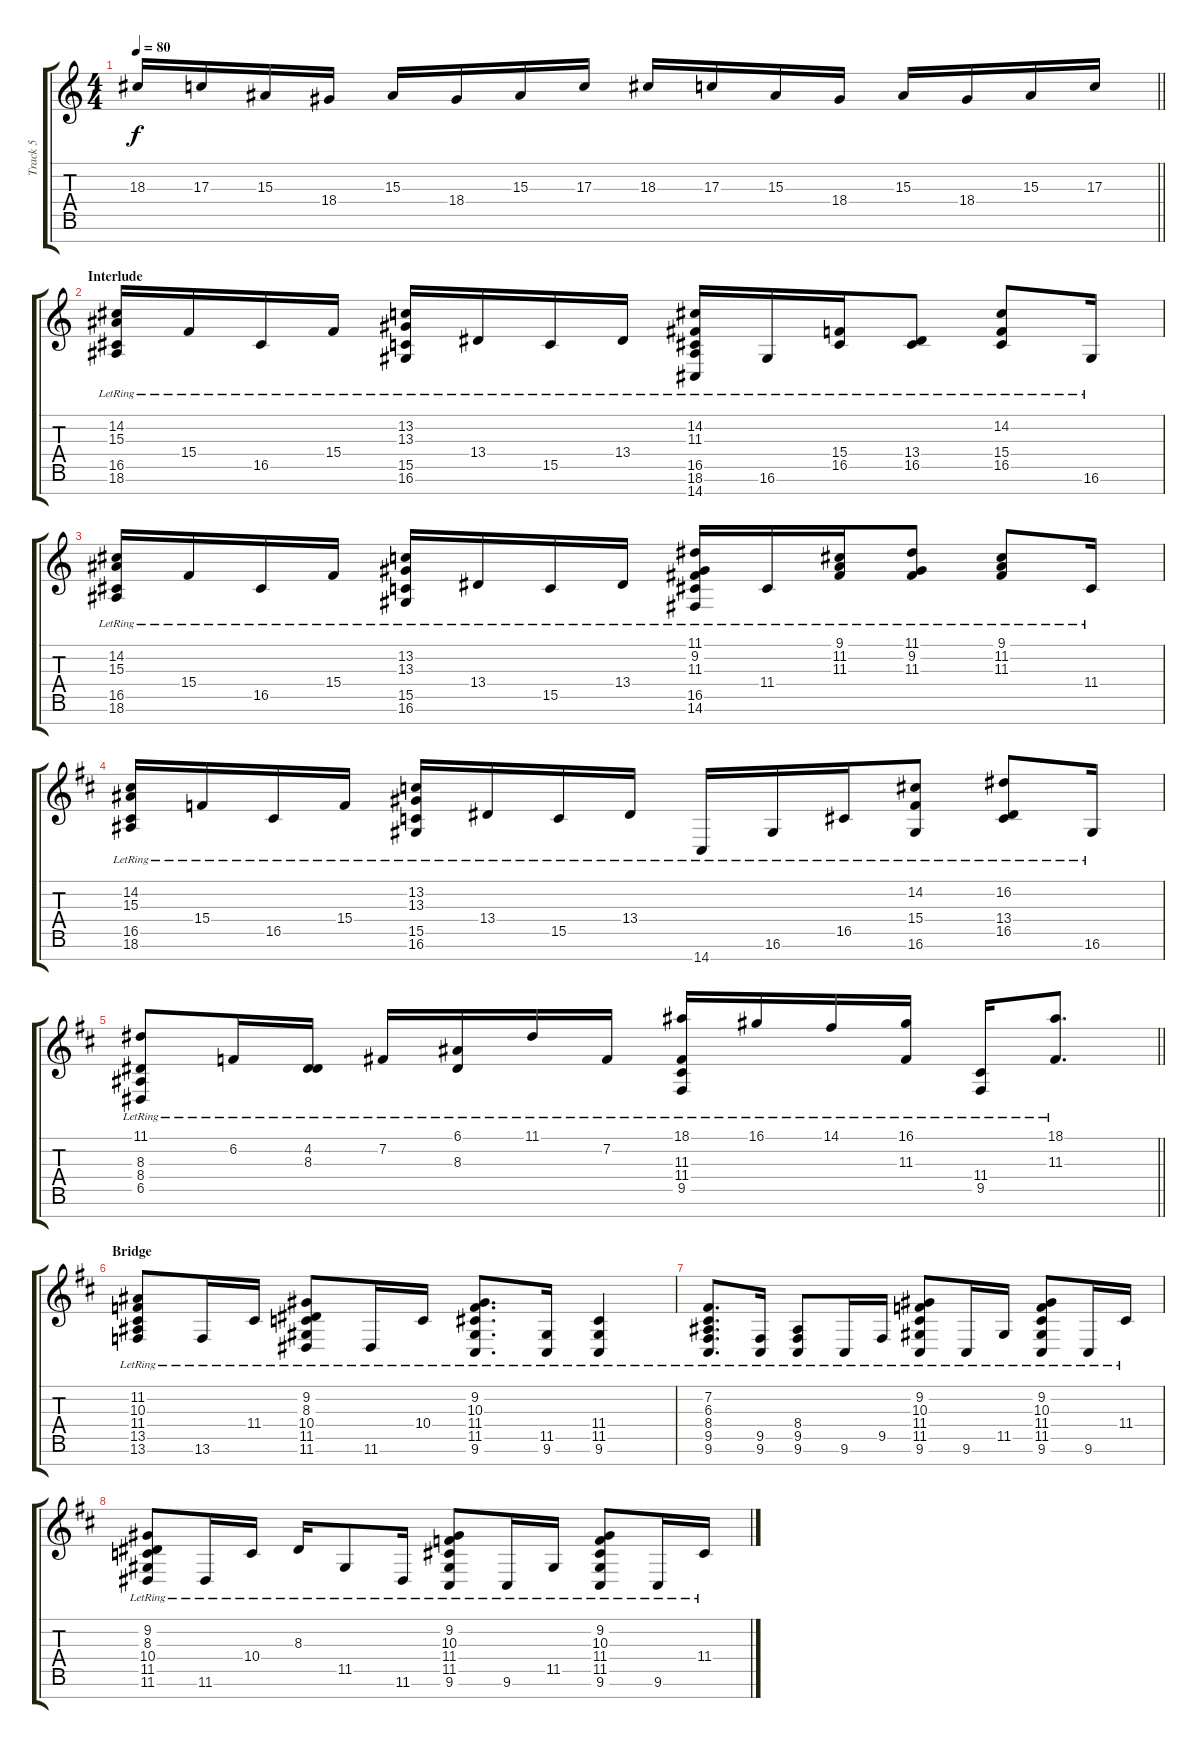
\track ("Track 5" "Track 5") {instrument brightacousticpiano}
\staff {score tabs}
\tuning (E4 B3 G3 D3 A2 E2 B1) {hide}
\ts (4 4)
\tempo 80
\clef g2
\barLineRight lightlight
\ks c
18.3.16{dy f} 17.3.16 15.3.16 18.4.16 15.3.16 18.4.16 15.3.16 17.3.16 18.3.16 17.3.16 15.3.16 18.4.16 15.3.16 18.4.16 15.3.16 17.3.16 |
\section ("" "Interlude")
(14.2{lr} 15.3{lr} 16.5{lr} 18.6{lr}).16{volume 16} 15.4{lr}.16 16.5{lr}.16 15.4{lr}.16 (13.2{lr} 13.3{lr} 15.5{lr} 16.6{lr}).16 13.4{lr}.16 15.5{lr}.16 13.4{lr}.16 (14.2{lr} 11.3{lr} 16.5{lr} 18.6{lr} 14.7{lr}).16 16.6{lr}.16 (15.4{lr} 16.5{lr}).16 (13.4{lr} 16.5{lr}).8 (14.2{lr} 15.4{lr} 16.5{lr}).8 16.6{lr}.16 |
(14.2{lr} 15.3{lr} 16.5{lr} 18.6{lr}).16 15.4{lr}.16 16.5{lr}.16 15.4{lr}.16 (13.2{lr} 13.3{lr} 15.5{lr} 16.6{lr}).16 13.4{lr}.16 15.5{lr}.16 13.4{lr}.16 (11.1{lr} 9.2{lr} 11.3{lr} 16.5{lr} 14.6{lr}).16 11.4{lr}.16 (9.1{lr} 11.2{lr} 11.3{lr}).16 (11.1{lr} 9.2{lr} 11.3{lr}).8 (9.1{lr} 11.2{lr} 11.3{lr}).8 11.4{lr}.16 |
\ks d
(14.2{lr} 15.3{lr} 16.5{lr} 18.6{lr}).16 15.4{lr}.16 16.5{lr}.16 15.4{lr}.16 (13.2{lr} 13.3{lr} 15.5{lr} 16.6{lr}).16 13.4{lr}.16 15.5{lr}.16 13.4{lr}.16 14.7{lr}.16 16.6{lr}.16 16.5{lr}.16 (14.2 15.4{lr} 16.6).8 (16.2{lr} 13.4{lr} 16.5{lr}).8 16.6{lr}.16 |
\barLineRight lightlight
(11.1{lr} 8.3{lr} 8.4{lr} 6.5{lr}).8 6.2{lr}.16 (4.2{lr} 8.3{lr}).16 7.2{lr}.16 (6.1{lr} 8.3{lr}).16 11.1{lr}.16 7.2{lr}.16 (18.1{lr} 11.3{lr} 11.4{lr} 9.5{lr}).16 16.1{lr}.16 14.1{lr}.16 (16.1{lr} 11.3{lr}).16 (11.4{lr} 9.5{lr}).16 (18.1{lr} 11.3{lr}).8{d} |
\section ("" "Bridge")
(11.2{lr} 10.3{lr} 11.4{lr} 13.5{lr} 13.6{lr}).8{volume 13} 13.6{lr}.16 11.4{lr}.16 (9.2{lr} 8.3{lr} 10.4{lr} 11.5{lr} 11.6{lr}).8 11.6{lr}.16 10.4{lr}.16 (9.2{lr} 10.3{lr} 11.4{lr} 11.5{lr} 9.6{lr}).8{d} (11.5{lr} 9.6{lr}).16 (11.4{lr} 11.5{lr} 9.6{lr}).4 |
(7.2{lr} 6.3{lr} 8.4{lr} 9.5{lr} 9.6{lr}).8{d} (9.5{lr} 9.6{lr}).16 (8.4{lr} 9.5{lr} 9.6{lr}).8 9.6{lr}.16 9.5{lr}.16 (9.2{lr} 10.3{lr} 11.4{lr} 11.5{lr} 9.6{lr}).8 9.6{lr}.16 11.5{lr}.16 (9.2{lr} 10.3{lr} 11.4{lr} 11.5{lr} 9.6{lr}).8 9.6{lr}.16 11.4{lr}.16 |
(9.2{lr} 8.3{lr} 10.4{lr} 11.5{lr} 11.6{lr}).8 11.6{lr}.16 10.4{lr}.16 8.3{lr}.16 11.5{lr}.8 11.6{lr}.16 (9.2{lr} 10.3{lr} 11.4{lr} 11.5{lr} 9.6{lr}).8 9.6{lr}.16 11.5{lr}.16 (9.2{lr} 10.3{lr} 11.4{lr} 11.5{lr} 9.6{lr}).8 9.6{lr}.16 11.4{lr}.16
